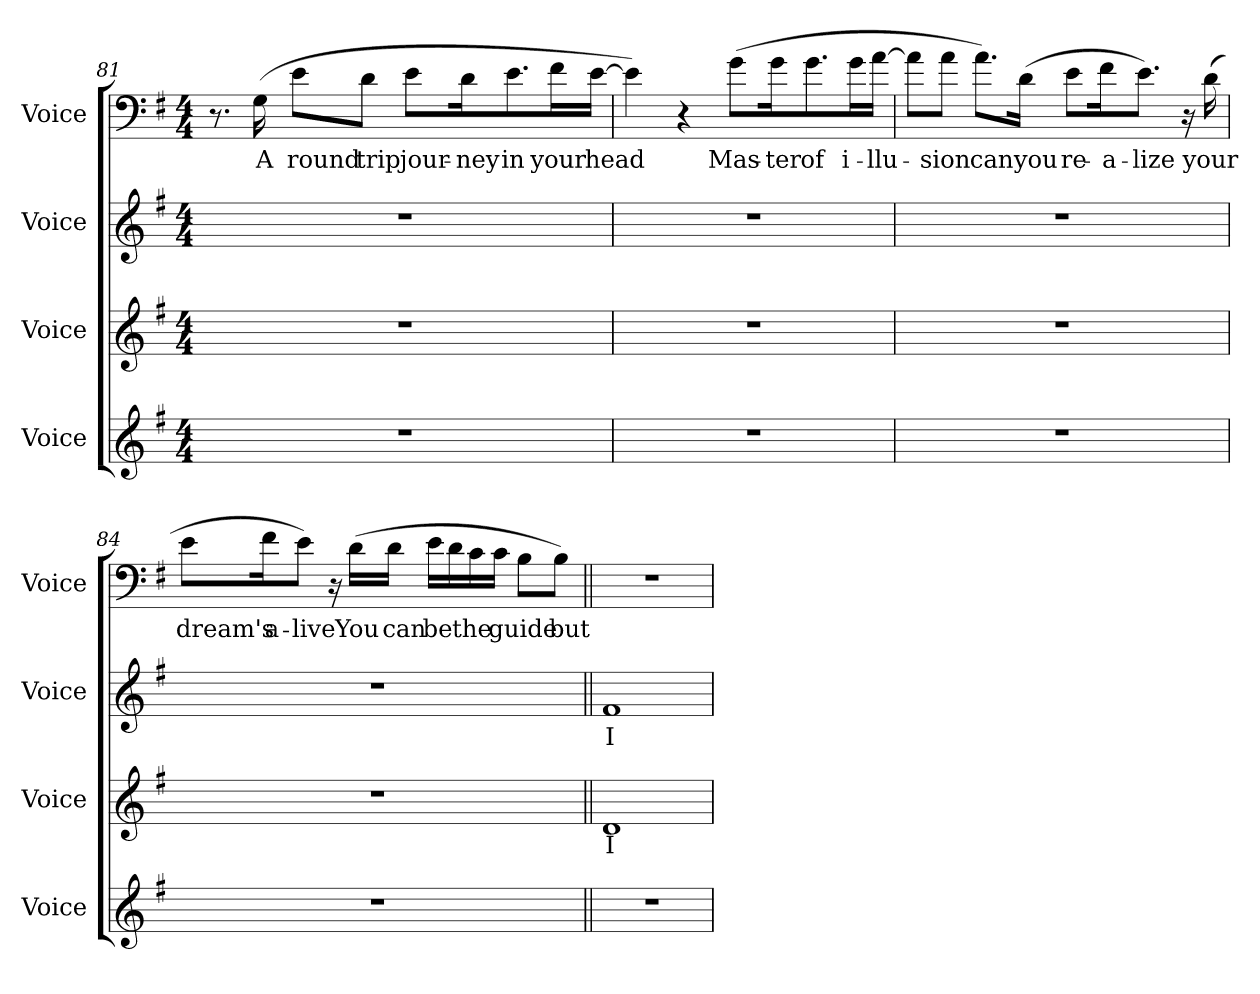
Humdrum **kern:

**kern	**kern	**text	**kern	**text	**kern	**text
*part4	*part3	*part3	*part2	*part2	*part1	*part1
*staff4	*staff3	*staff3	*staff2	*staff2	*staff1	*staff1
*I"Voice	*I"Voice	*	*I"Voice	*	*I"Voice	*
*I'Voice	*I'Voice	*	*I'Voice	*	*I'Voice	*
!!LO:LB:g=z
*clefG2	*clefG2	*	*clefG2	*	*clefF4	*
*k[f#]	*k[f#]	*	*k[f#]	*	*k[f#]	*
*G:	*G:	*	*G:	*	*G:	*
*M4/4	*M4/4	*	*M4/4	*	*M4/4	*
=81	=81	=81	=81	=81	=81	=81
1r	1r	.	1r	.	8.r	.
!	!	!	!	!	!	!LO:LY:b:color=#000000
.	.	.	.	.	(16Gi\	A
!	!	!	!	!	!	!LO:LY:b:color=#000000
.	.	.	.	.	8ei\L	round
!	!	!	!	!	!	!LO:LY:b:color=#000000
.	.	.	.	.	8di\J	trip
!	!	!	!	!	!	!LO:LY:b:color=#000000
.	.	.	.	.	8ei\L	jour-
!	!	!	!	!	!	!LO:LY:b:color=#000000
.	.	.	.	.	16di\k	-ney
!	!	!	!	!	!	!LO:LY:b:color=#000000
.	.	.	.	.	8.ei\	in
!	!	!	!	!	!	!LO:LY:b:color=#000000
.	.	.	.	.	16f#i\L	your
!	!	!	!	!	!	!LO:LY:b:color=#000000
.	.	.	.	.	[16ei\JJ	head
=82	=82	=82	=82	=82	=82	=82
1r	1r	.	1r	.	4ei\])	.
.	.	.	.	.	4r	.
!	!	!	!	!	!	!LO:LY:b:color=#000000
.	.	.	.	.	(8gi\L	Mas-
!	!	!	!	!	!	!LO:LY:b:color=#000000
.	.	.	.	.	16gi\k	-ter
!	!	!	!	!	!	!LO:LY:b:color=#000000
.	.	.	.	.	8.gi\	of
!	!	!	!	!	!	!LO:LY:b:color=#000000
.	.	.	.	.	16gi\L	i-
!	!	!	!	!	!	!LO:LY:b:color=#000000
.	.	.	.	.	[16ai\JJ	-llu-
=83	=83	=83	=83	=83	=83	=83
1r	1r	.	1r	.	8ai\L]	.
!	!	!	!	!	!	!LO:LY:b:color=#000000
.	.	.	.	.	8ai\J	-sion
!	!	!	!	!	!	!LO:LY:b:color=#000000
.	.	.	.	.	8.ai\L)	can
!	!	!	!	!	!	!LO:LY:b:color=#000000
.	.	.	.	.	(16di\Jk	you
!	!	!	!	!	!	!LO:LY:b:color=#000000
.	.	.	.	.	8ei\L	re-
!	!	!	!	!	!	!LO:LY:b:color=#000000
.	.	.	.	.	16f#i\k	-a-
!	!	!	!	!	!	!LO:LY:b:color=#000000
.	.	.	.	.	8.ei\J)	-lize
.	.	.	.	.	16r	.
!	!	!	!	!	!	!LO:LY:b:color=#000000
.	.	.	.	.	(16di\	your
!!LO:PB:g=z
=84	=84	=84	=84	=84	=84	=84
!	!	!	!	!	!	!LO:LY:b:color=#000000
1r	1r	.	1r	.	8ei\L	dream's
!	!	!	!	!	!	!LO:LY:b:color=#000000
.	.	.	.	.	16f#i\k	a-
!	!	!	!	!	!	!LO:LY:b:color=#000000
.	.	.	.	.	8ei\J)	-live
.	.	.	.	.	16r	.
!	!	!	!	!	!	!LO:LY:b:color=#000000
.	.	.	.	.	(16di\LL	You
!	!	!	!	!	!	!LO:LY:b:color=#000000
.	.	.	.	.	16di\JJ	can
!	!	!	!	!	!	!LO:LY:b:color=#000000
.	.	.	.	.	16ei\LL	be
.	.	.	.	.	16di\	.
!	!	!	!	!	!	!LO:LY:b:color=#000000
.	.	.	.	.	16ci\	the
!	!	!	!	!	!	!LO:LY:b:color=#000000
.	.	.	.	.	16ci\JJ	guide
.	.	.	.	.	8Bi\L	.
!	!	!	!	!	!	!LO:LY:b:color=#000000
.	.	.	.	.	8Bi\J)	but
=85||	=85||	=85||	=85||	=85||	=85||	=85||
!	!	!LO:LY:b:color=#000000	!	!	!	!
!	!	!	!	!LO:LY:b:color=#000000	!	!
1r	1di	I	1f#i	I	1r	.
=	=	=	=	=	=	=
*-	*-	*-	*-	*-	*-	*-
